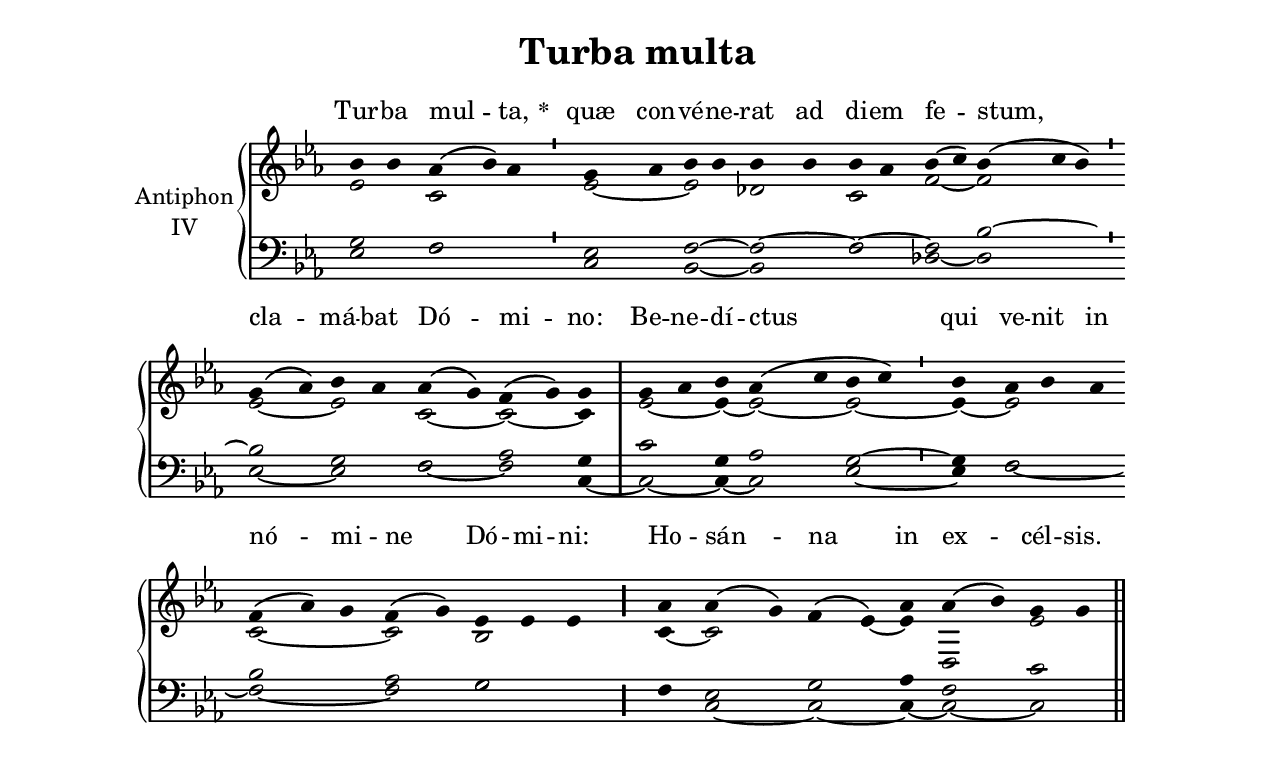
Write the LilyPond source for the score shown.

\version "2.18"
\include "gregorian.ly"
\include "noh2.ily"


%Page reference: page i.303
%(volume.page)

global = {
 \key g \phrygian
 \cadenzaOn 
}

\header {
  title = \markup \center-column {"Turba multa" \vspace #1 }
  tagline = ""
  composer = ""
}

\paper {
 #(include-special-characters)
  oddHeaderMarkup = \markup \fill-line {
    \line {}
    \center-column {
      \on-the-fly #first-page     " "
      \on-the-fly #not-first-page "Turba multa"
    }
    \line { \on-the-fly #print-page-number-check-first \fromproperty #'page:page-number-string }
  }
  evenHeaderMarkup = \markup \fill-line {
    \line { \on-the-fly #print-page-number-check-first \fromproperty #'page:page-number-string }
    \center-column { "Turba multa" }
    \line {}
  }
}

chantText = \lyricmode {
Tur -- ba mul -- ta, 
\set stanza = " * " quæ con -- vé -- ne -- rat ad di -- em fe -- stum, cla -- má -- bat Dó -- mi -- no: 
Be -- ne -- dí -- ctus qui ve -- nit in nó -- mi -- ne Dó -- mi -- ni: 
Ho -- sán -- na in ex -- cél -- sis. }

chantMusic = {
\tieDown   bes'4 bes'4 aes'4 ( bes'4) aes'4 \divisioMinima
 g'4 aes'4 bes'4 bes'4 bes'4 bes'4 bes'4 aes'4 bes'4 ( c''4) bes'4 ( c''4 bes'4) \divisioMinima \forceBreak

 g'4 ( aes'4) bes'4 aes'4 aes'4 ( g'4) f'4 ( g'4) g'4 \divisioMaxima
 g'4 aes'4 bes'4 aes'4 ( c''4 bes'4 c''4) \divisioMinima
 bes'4 aes'4 bes'4 aes'4 \forceBreak
 f'4 ( aes'4) g'4 f'4 ( g'4) ees'4 ees'4 ees'4 \divisioMaior
 aes'4 aes'4 ( g'4) f'4 ( ees'4) aes'4 aes'4 ( bes'4) g'4 g'4 \finalis

}

altoMusic = {
ees'2 c'2*3/2 \divisioMinima
ees'2 ~ ees'2 des'2 c'2 f'2 ~ f'2*3/2 \divisioMinima
ees'2 ~ ees'2 c'2 ~ c'2 ~ c'4 \divisioMaxima
ees'2 ~ ees'4 ~ ees'2 ~ ees'2 ~ \divisioMinima
ees'4 ~ ees'2*3/2 c'2*3/2 ~ c'2 bes2*3/2 \divisioMaior
c'4 ~ c'2 f'4 ees'4 ~ ees'4 d2 ees'2 \finalis
}

tenorMusic = {
g2 f2*3/2 \divisioMinima
ees2 f2 ~ f2 ~ f2 ~ f2 bes2*3/2 ~ \divisioMinima
bes2 g2 f2 aes2 g4 \divisioMaxima
c'2 g4 aes2 g2 ~ \divisioMinima
g4 f2*3/2 bes2*3/2 aes2 g2*3/2 \divisioMaior
f4 ees2 g2 aes4 f2 c'2 \finalis
}

bassMusic = {
ees2 f2*3/2 \divisioMinima
c2 bes,2 ~ bes,2 f2 des2 ~ des2*3/2 \divisioMinima
ees2 ~ ees2 f2 ~ f2 c4 ~ \divisioMaxima
c2 ~ c4 ~ c2 ees2 ~ \divisioMinima
ees4 f2*3/2 ~ f2*3/2 ~ f2 g2*3/2 \divisioMaior
r4 c2 ~ c2 ~ c4 ~ c2 ~ c2 \finalis
}

voiceLines = {
\voiceLineStyle


}

\score{
  <<
    \new GrandStaff <<
      \set GrandStaff.autoBeaming = ##f
      \set GrandStaff.instrumentName = \markup \center-column {
        "Antiphon"
        "IV"
      }
      \new Staff = up <<
        \new Voice = "chant" {
          \voiceOne \global \chantMusic
        }
        \new Voice {
          \voiceTwo \global \altoMusic
        }
      >>

      \new Staff = down <<
        \clef bass
        \new Voice {
          \voiceOne \global \tenorMusic
        }
        \new Voice {
          \voiceTwo \global \bassMusic
        }
	\new Voice {
        \voiceThree \global \voiceLines
        }
      >>
    >>
    \new Lyrics \lyricsto chant {
      \chantText
    }
  >>
  \layout{
  }
  \midi{
    \tempo 4 = 125
  }
}
